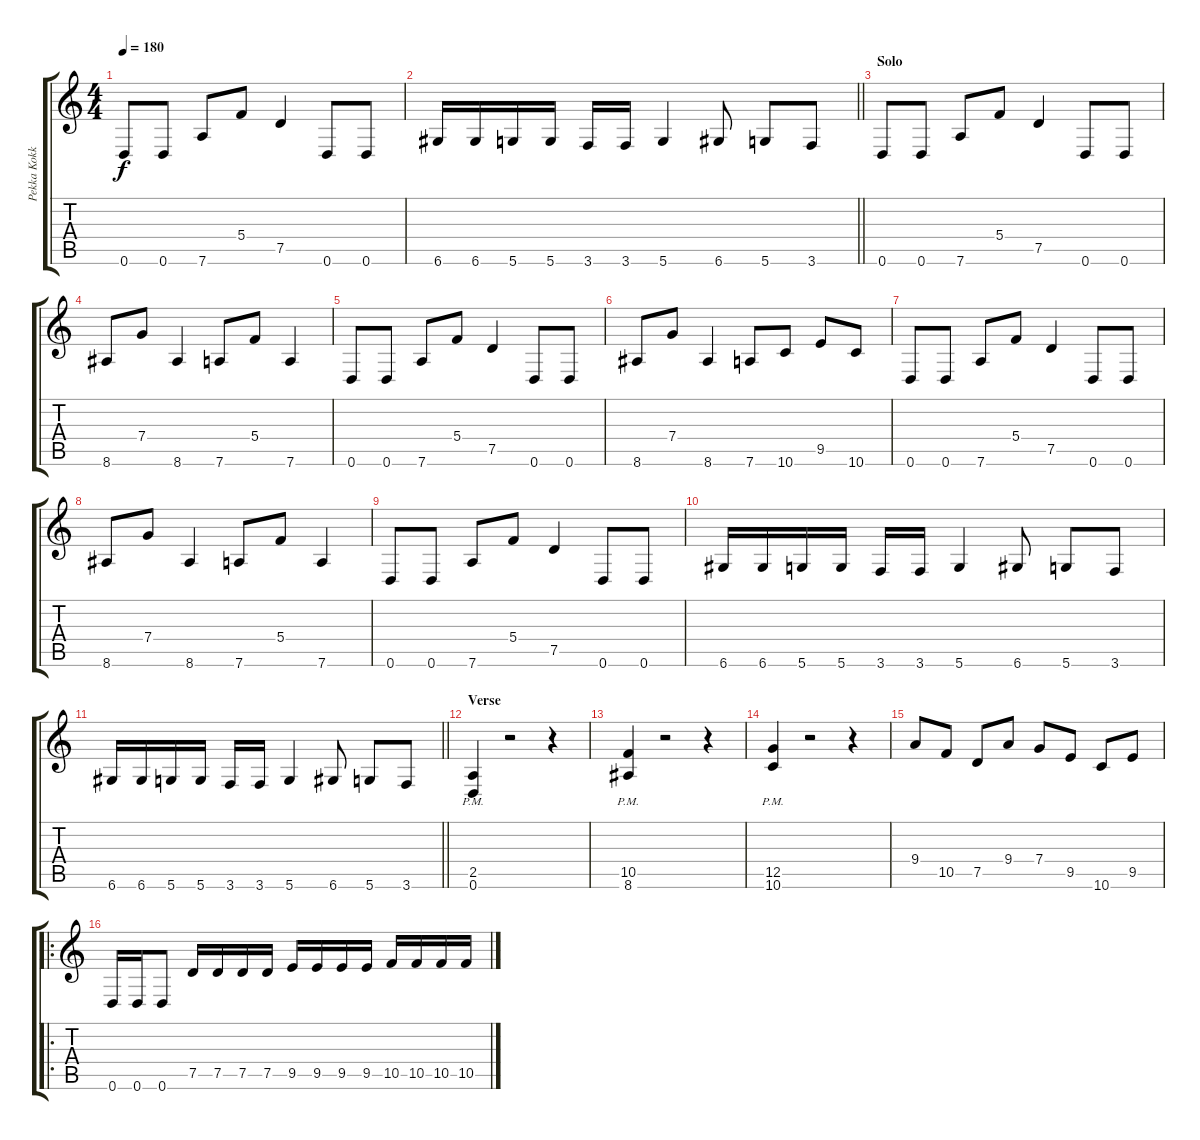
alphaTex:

\track ("Pekka Kokko" "Pekka Kokk") {instrument distortionguitar}
\staff {score tabs}
\tuning (D4 A3 F3 C3 G2 D2) {hide}
\ts (4 4)
\tempo 180
\clef g2
\ks c
0.6.8{dy f} 0.6.8 7.6.8 5.4.8 7.5.4 0.6.8 0.6.8 |
\barLineRight lightlight
6.6.16 6.6.16 5.6.16 5.6.16 3.6.16 3.6.16 5.6.4 6.6.8 5.6.8 3.6.8 |
\section ("" "Solo")
0.6.8 0.6.8 7.6.8 5.4.8 7.5.4 0.6.8 0.6.8 |
8.6.8 7.4.8 8.6.4 7.6.8 5.4.8 7.6.4 |
0.6.8 0.6.8 7.6.8 5.4.8 7.5.4 0.6.8 0.6.8 |
8.6.8 7.4.8 8.6.4 7.6.8 10.6.8 9.5.8 10.6.8 |
0.6.8 0.6.8 7.6.8 5.4.8 7.5.4 0.6.8 0.6.8 |
8.6.8 7.4.8 8.6.4 7.6.8 5.4.8 7.6.4 |
0.6.8 0.6.8 7.6.8 5.4.8 7.5.4 0.6.8 0.6.8 |
6.6.16 6.6.16 5.6.16 5.6.16 3.6.16 3.6.16 5.6.4 6.6.8 5.6.8 3.6.8 |
\barLineRight lightlight
6.6.16 6.6.16 5.6.16 5.6.16 3.6.16 3.6.16 5.6.4 6.6.8 5.6.8 3.6.8 |
\section ("" "Verse")
(2.5{pm} 0.6{pm}).4 r.2 r.4 |
(10.5{pm} 8.6{pm}).4 r.2 r.4 |
(12.5{pm} 10.6{pm}).4 r.2 r.4 |
9.4.8 10.5.8 7.5.8 9.4.8 7.4.8 9.5.8 10.6.8 9.5.8 |
\ro
0.6.16 0.6.16 0.6.8 7.5.16 7.5.16 7.5.16 7.5.16 9.5.16 9.5.16 9.5.16 9.5.16 10.5.16 10.5.16 10.5.16 10.5.16
